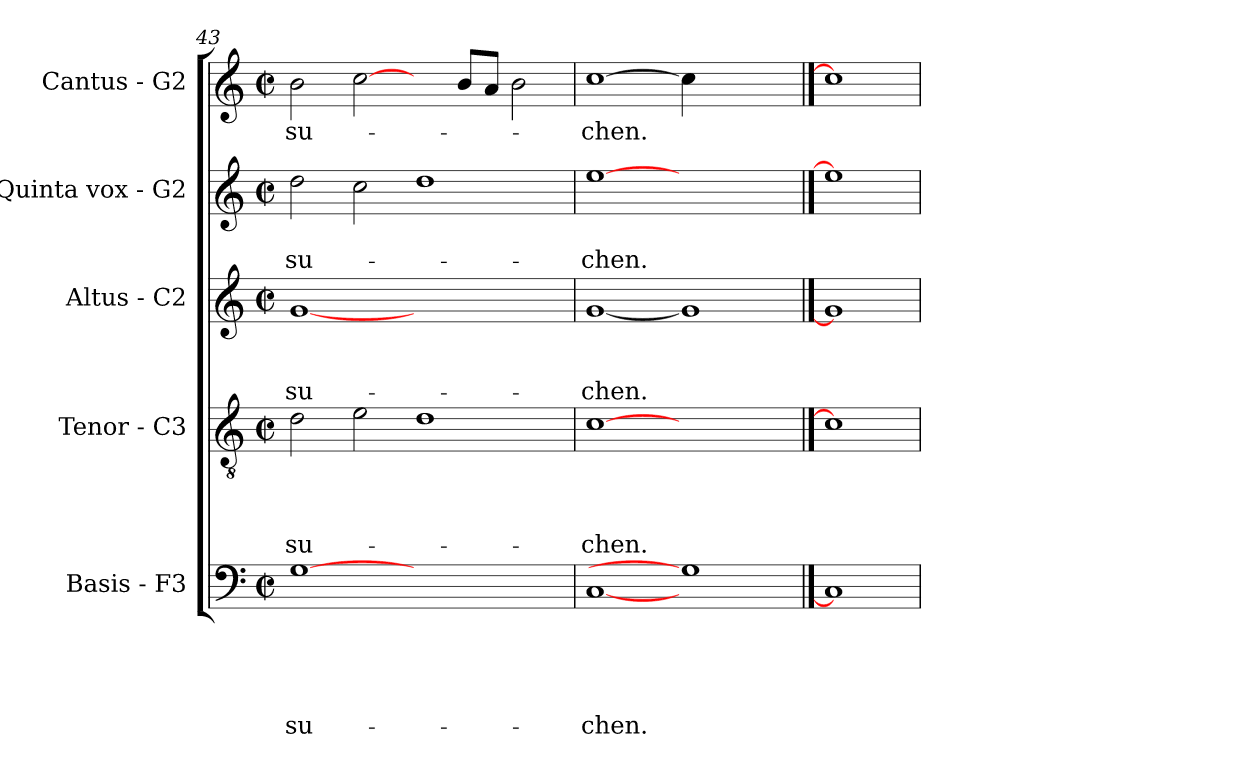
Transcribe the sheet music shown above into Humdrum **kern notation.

**kern	**text	**text	**text	**text	**text	**kern	**text	**text	**text	**text	**kern	**text	**text	**text	**kern	**text	**text	**kern	**text
*part5	*part5	*part5	*part5	*part5	*part5	*part4	*part4	*part4	*part4	*part4	*part3	*part3	*part3	*part3	*part2	*part2	*part2	*part1	*part1
*staff5	*staff5	*staff5	*staff5	*staff5	*staff5	*staff4	*staff4	*staff4	*staff4	*staff4	*staff3	*staff3	*staff3	*staff3	*staff2	*staff2	*staff2	*staff1	*staff1
*I"Basis - F3	*	*	*	*	*	*I"Tenor - C3	*	*	*	*	*I"Altus - C2	*	*	*	*I"Quinta vox - G2	*	*	*I"Cantus - G2	*
*clefF4	*	*	*	*	*	*clefGv2	*	*	*	*	*clefG2	*	*	*	*clefG2	*	*	*clefG2	*
*k[]	*	*	*	*	*	*k[]	*	*	*	*	*k[]	*	*	*	*k[]	*	*	*k[]	*
*C:	*	*	*	*	*	*C:	*	*	*	*	*C:	*	*	*	*C:	*	*	*C:	*
*M2/2	*	*	*	*	*	*M2/2	*	*	*	*	*M2/2	*	*	*	*M2/2	*	*	*M2/2	*
*met(c|)	*	*	*	*	*	*met(c|)	*	*	*	*	*met(c|)	*	*	*	*met(c|)	*	*	*met(c|)	*
=43	=43	=43	=43	=43	=43	=43	=43	=43	=43	=43	=43	=43	=43	=43	=43	=43	=43	=43	=43
!	!	!	!	!	!LO:LY:b	!	!	!	!	!LO:LY:b	!	!	!	!LO:LY:b	!	!	!LO:LY:b	!	!LO:LY:b
[1G	.	.	.	.	-su-	2d\	.	.	.	-su-	[1g	.	.	-su-	2dd\	.	-su-	2b\	-su-
.	.	.	.	.	.	2e\	.	.	.	.	.	.	.	.	2cc\	.	.	[2cc\	.
1ryy	.	.	.	.	.	1d	.	.	.	.	1ryy	.	.	.	1dd	.	.	4ryy	.
.	.	.	.	.	.	.	.	.	.	.	.	.	.	.	.	.	.	8b/L	.
.	.	.	.	.	.	.	.	.	.	.	.	.	.	.	.	.	.	8a/J	.
.	.	.	.	.	.	.	.	.	.	.	.	.	.	.	.	.	.	2b\	.
=44	=44	=44	=44	=44	=44	=44	=44	=44	=44	=44	=44	=44	=44	=44	=44	=44	=44	=44	=44
!	!	!	!	!	!LO:LY:b	!	!	!	!	!LO:LY:b	!	!	!	!LO:LY:b	!	!	!LO:LY:b	!	!LO:LY:b
[1C	.	.	.	.	-chen.	[1c	.	.	.	-chen.	[1g	.	.	-chen.	[1ee	.	-chen.	[1cc	-chen.
1G]	.	.	.	.	.	1ryy	.	.	.	.	1g]	.	.	.	1ryy	.	.	4cc\]	.
.	.	.	.	.	.	.	.	.	.	.	.	.	.	.	.	.	.	2.ryy	.
==45	==45	==45	==45	==45	==45	==45	==45	==45	==45	==45	==45	==45	==45	==45	==45	==45	==45	==45	==45
1C]	.	.	.	.	.	1c]	.	.	.	.	1g]	.	.	.	1ee]	.	.	1cc]	.
=	=	=	=	=	=	=	=	=	=	=	=	=	=	=	=	=	=	=	=
*-	*-	*-	*-	*-	*-	*-	*-	*-	*-	*-	*-	*-	*-	*-	*-	*-	*-	*-	*-
